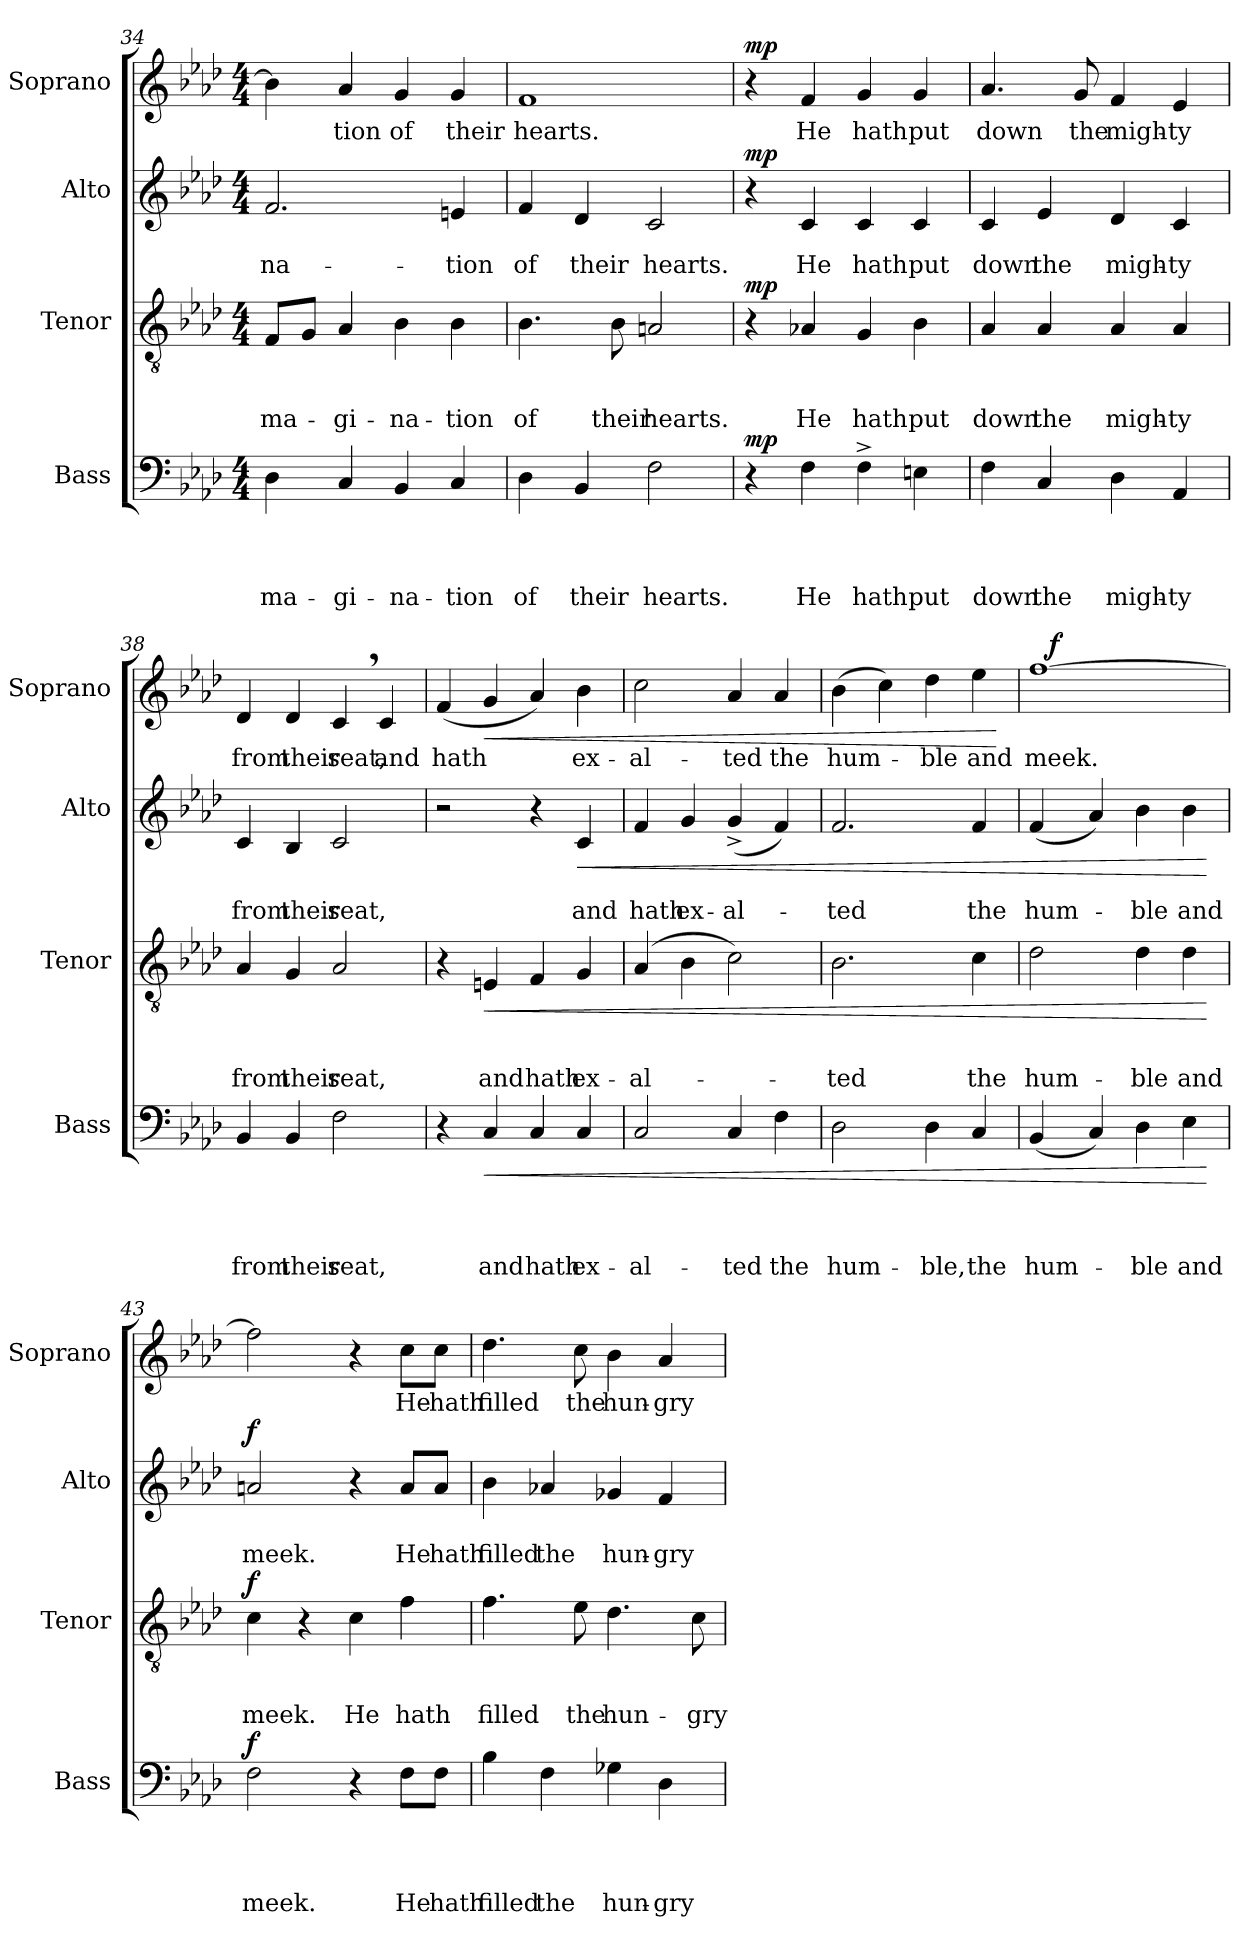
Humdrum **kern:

**kern	**text	**text	**text	**text	**dynam	**kern	**text	**text	**text	**dynam	**kern	**text	**text	**dynam	**kern	**text	**dynam
*part4	*part4	*part4	*part4	*part4	*part4	*part3	*part3	*part3	*part3	*part3	*part2	*part2	*part2	*part2	*part1	*part1	*part1
*staff4	*staff4	*staff4	*staff4	*staff4	*staff4	*staff3	*staff3	*staff3	*staff3	*staff3	*staff2	*staff2	*staff2	*staff2	*staff1	*staff1	*staff1
*I"Bass	*	*	*	*	*	*I"Tenor	*	*	*	*	*I"Alto	*	*	*	*I"Soprano	*	*
*I'Bass	*	*	*	*	*	*I'Tenor	*	*	*	*	*I'Alto	*	*	*	*I'Soprano	*	*
!!LO:LB:g=z
*clefF4	*	*	*	*	*	*clefGv2	*	*	*	*	*clefG2	*	*	*	*clefG2	*	*
*k[b-e-a-d-]	*	*	*	*	*	*k[b-e-a-d-]	*	*	*	*	*k[b-e-a-d-]	*	*	*	*k[b-e-a-d-]	*	*
*A-:	*	*	*	*	*	*A-:	*	*	*	*	*A-:	*	*	*	*A-:	*	*
*M4/4	*	*	*	*	*	*M4/4	*	*	*	*	*M4/4	*	*	*	*M4/4	*	*
=34	=34	=34	=34	=34	=34	=34	=34	=34	=34	=34	=34	=34	=34	=34	=34	=34	=34
!	!	!	!	!LO:LY:b	!	!	!	!	!LO:LY:b	!	!	!	!LO:LY:b	!	!	!	!
4D-\	.	.	.	-ma-	.	8F/L	.	.	-ma-	.	2.f/	.	-na-	.	4b-\]	.	.
.	.	.	.	.	.	8G/J	.	.	.	.	.	.	.	.	.	.	.
!	!	!	!	!LO:LY:b	!	!	!	!	!LO:LY:b	!	!	!	!	!	!	!LO:LY:b	!
4C/	.	.	.	-gi-	.	4A-/	.	.	-gi-	.	.	.	.	.	4a-/	-tion	.
!	!	!	!	!LO:LY:b	!	!	!	!	!LO:LY:b	!	!	!	!	!	!	!LO:LY:b	!
4BB-/	.	.	.	-na-	.	4B-\	.	.	-na-	.	.	.	.	.	4g/	of	.
!	!	!	!	!LO:LY:b	!	!	!	!	!LO:LY:b	!	!	!	!LO:LY:b	!	!	!LO:LY:b	!
4C/	.	.	.	-tion	.	4B-\	.	.	-tion	.	4en/	.	-tion	.	4g/	their	.
=35	=35	=35	=35	=35	=35	=35	=35	=35	=35	=35	=35	=35	=35	=35	=35	=35	=35
!	!	!	!	!LO:LY:b	!	!	!	!	!LO:LY:b	!	!	!	!LO:LY:b	!	!	!LO:LY:b	!
4D-\	.	.	.	of	.	4.B-\	.	.	of	.	4f/	.	of	.	1f	hearts.	.
!	!	!	!	!LO:LY:b	!	!	!	!	!	!	!	!	!LO:LY:b	!	!	!	!
4BB-/	.	.	.	their	.	.	.	.	.	.	4d-/	.	their	.	.	.	.
!	!	!	!	!	!	!	!	!	!LO:LY:b	!	!	!	!	!	!	!	!
.	.	.	.	.	.	8B-\	.	.	their	.	.	.	.	.	.	.	.
!	!	!	!	!LO:LY:b	!	!	!	!	!LO:LY:b	!	!	!	!LO:LY:b	!	!	!	!
2F\	.	.	.	hearts.	.	2An/	.	.	hearts.	.	2c/	.	hearts.	.	.	.	.
=36	=36	=36	=36	=36	=36	=36	=36	=36	=36	=36	=36	=36	=36	=36	=36	=36	=36
!	!	!	!	!	!LO:DY:b	!	!	!	!	!LO:DY:b	!	!	!	!LO:DY:b	!	!	!LO:DY:b
4r	.	.	.	.	mp	4r	.	.	.	mp	4r	.	.	mp	4r	.	mp
!	!	!	!	!LO:LY:b	!	!	!	!	!LO:LY:b	!	!	!	!LO:LY:b	!	!	!LO:LY:b	!
4F\	.	.	.	He	.	4A-X/	.	.	He	.	4c/	.	He	.	4f/	He	.
!	!	!	!	!LO:LY:b	!	!	!	!	!LO:LY:b	!	!	!	!LO:LY:b	!	!	!LO:LY:b	!
4F^>\	.	.	.	hath	.	4G/	.	.	hath	.	4c/	.	hath	.	4g/	hath	.
!	!	!	!	!LO:LY:b	!	!	!	!	!LO:LY:b	!	!	!	!LO:LY:b	!	!	!LO:LY:b	!
4En\	.	.	.	put	.	4B-\	.	.	put	.	4c/	.	put	.	4g/	put	.
=37	=37	=37	=37	=37	=37	=37	=37	=37	=37	=37	=37	=37	=37	=37	=37	=37	=37
!	!	!	!	!LO:LY:b	!	!	!	!	!LO:LY:b	!	!	!	!LO:LY:b	!	!	!LO:LY:b	!
4F\	.	.	.	down	.	4A-/	.	.	down	.	4c/	.	down	.	4.a-/	down	.
!	!	!	!	!LO:LY:b	!	!	!	!	!LO:LY:b	!	!	!	!LO:LY:b	!	!	!	!
4C/	.	.	.	the	.	4A-/	.	.	the	.	4e-/	.	the	.	.	.	.
!	!	!	!	!	!	!	!	!	!	!	!	!	!	!	!	!LO:LY:b	!
.	.	.	.	.	.	.	.	.	.	.	.	.	.	.	8g/	the	.
!	!	!	!	!LO:LY:b	!	!	!	!	!LO:LY:b	!	!	!	!LO:LY:b	!	!	!LO:LY:b	!
4D-\	.	.	.	migh-	.	4A-/	.	.	migh-	.	4d-/	.	migh-	.	4f/	migh-	.
!	!	!	!	!LO:LY:b:rj	!	!	!	!	!LO:LY:b:rj	!	!	!	!LO:LY:b:rj	!	!	!LO:LY:b:rj	!
4AA-/	.	.	.	-ty	.	4A-/	.	.	-ty	.	4c/	.	-ty	.	4e-/	-ty	.
=38	=38	=38	=38	=38	=38	=38	=38	=38	=38	=38	=38	=38	=38	=38	=38	=38	=38
!	!	!	!	!LO:LY:b	!	!	!	!	!LO:LY:b	!	!	!	!LO:LY:b	!	!	!LO:LY:b	!
4BB-/	.	.	.	from	.	4A-/	.	.	from	.	4c/	.	from	.	4d-/	from	.
!	!	!	!	!LO:LY:b	!	!	!	!	!LO:LY:b	!	!	!	!LO:LY:b	!	!	!LO:LY:b	!
4BB-/	.	.	.	their	.	4G/	.	.	their	.	4B-/	.	their	.	4d-/	their	.
!	!	!	!	!LO:LY:b	!	!	!	!	!LO:LY:b	!	!	!	!LO:LY:b	!	!	!LO:LY:b	!
2F\	.	.	.	seat,	.	2A-/	.	.	seat,	.	2c/	.	seat,	.	4c,>/	seat,	.
!	!	!	!	!	!	!	!	!	!	!	!	!	!	!	!	!LO:LY:b	!
.	.	.	.	.	.	.	.	.	.	.	.	.	.	.	4c/	and	.
!!LO:PB:g=z
=39	=39	=39	=39	=39	=39	=39	=39	=39	=39	=39	=39	=39	=39	=39	=39	=39	=39
!	!	!	!	!	!	!	!	!	!	!	!	!	!	!	!	!LO:LY:b	!
4r	.	.	.	.	.	4r	.	.	.	.	2r	.	.	.	(<4f/	hath	.
!	!	!	!	!LO:LY:b	!LO:HP:b	!	!	!	!LO:LY:b	!LO:HP:b	!	!	!	!	!	!	!LO:HP:b
4C/	.	.	.	and	<	4En/	.	.	and	<	.	.	.	.	4g/	.	<
!	!	!	!	!LO:LY:b	!	!	!	!	!LO:LY:b	!	!	!	!	!	!	!	!
4C/	.	.	.	hath	.	4F/	.	.	hath	.	4r	.	.	.	4a-/)	.	.
!	!	!	!	!LO:LY:b	!	!	!	!	!LO:LY:b	!	!	!	!LO:LY:b	!LO:HP:b	!	!LO:LY:b	!
4C/	.	.	.	ex-	.	4G/	.	.	ex-	.	4c/	.	and	<	4b-\	ex-	.
=40	=40	=40	=40	=40	=40	=40	=40	=40	=40	=40	=40	=40	=40	=40	=40	=40	=40
!	!	!	!	!LO:LY:b	!	!	!	!	!LO:LY:b	!	!	!	!LO:LY:b	!	!	!LO:LY:b	!
2C/	.	.	.	-al-	.	(4A-/	.	.	-al-	.	4f/	.	hath	.	2cc\	-al-	.
!	!	!	!	!	!	!	!	!	!	!	!	!	!LO:LY:b	!	!	!	!
.	.	.	.	.	.	4B-\	.	.	.	.	4g/	.	ex-	.	.	.	.
!	!	!	!	!LO:LY:b	!	!	!	!	!	!	!	!	!LO:LY:b	!	!	!LO:LY:b	!
4C/	.	.	.	-ted	.	2c\)	.	.	.	.	(<4g^</	.	-al-	.	4a-/	-ted	.
!	!	!	!	!LO:LY:b	!	!	!	!	!	!	!	!	!	!	!	!LO:LY:b	!
4F\	.	.	.	the	.	.	.	.	.	.	4f/)	.	.	.	4a-/	the	.
=41	=41	=41	=41	=41	=41	=41	=41	=41	=41	=41	=41	=41	=41	=41	=41	=41	=41
!	!	!	!	!LO:LY:b	!	!	!	!	!LO:LY:b	!	!	!	!LO:LY:b	!	!	!LO:LY:b	!
2D-\	.	.	.	hum-	.	2.B-\	.	.	-ted	.	2.f/	.	-ted	.	(>4b-\	hum-	.
.	.	.	.	.	.	.	.	.	.	.	.	.	.	.	4cc\)	.	.
!	!	!	!	!LO:LY:b	!	!	!	!	!	!	!	!	!	!	!	!LO:LY:b	!
4D-\	.	.	.	-ble,	.	.	.	.	.	.	.	.	.	.	4dd-\	-ble	.
!	!	!	!	!LO:LY:b	!	!	!	!	!LO:LY:b	!	!	!	!LO:LY:b	!	!	!LO:LY:b	!
4C/	.	.	.	the	.	4c\	.	.	the	.	4f/	.	the	.	4ee-\	and	.
.	.	.	.	.	.	.	.	.	.	.	.	.	.	.	.	.	[
=42	=42	=42	=42	=42	=42	=42	=42	=42	=42	=42	=42	=42	=42	=42	=42	=42	=42
!	!	!	!	!LO:LY:b	!	!	!	!	!LO:LY:b	!	!	!	!LO:LY:b	!	!	!LO:LY:b	!
*	*	*	*	*	*	*	*	*	*	*	*	*	*	*	*^	*	*
(<4BB-/	.	.	.	hum-	.	2d-\	.	.	hum-	.	(<4f/	.	hum-	.	[>1ff	16ryy	meek.	.
!	!	!	!	!	!	!	!	!	!	!	!	!	!	!	!	!	!	!LO:DY:a
.	.	.	.	.	.	.	.	.	.	.	.	.	.	.	.	2...ryy	.	f
4C/)	.	.	.	.	.	.	.	.	.	.	4a-/)	.	.	.	.	.	.	.
!	!	!	!	!LO:LY:b	!	!	!	!	!LO:LY:b	!	!	!	!LO:LY:b	!	!	!	!	!
4D-\	.	.	.	-ble	.	4d-\	.	.	-ble	.	4b-\	.	-ble	.	.	.	.	.
!	!	!	!	!LO:LY:b	!	!	!	!	!LO:LY:b	!	!	!	!LO:LY:b	!	!	!	!	!
4E-\	.	.	.	and	.	4d-\	.	.	and	.	4b-\	.	and	.	.	.	.	.
.	.	.	.	.	[	.	.	.	.	[	.	.	.	[	.	.	.	.
=43	=43	=43	=43	=43	=43	=43	=43	=43	=43	=43	=43	=43	=43	=43	=43	=43	=43	=43
!	!	!	!	!LO:LY:b	!LO:DY:a	!	!	!	!LO:LY:b	!LO:DY:a	!	!	!LO:LY:b	!LO:DY:a	!	!	!	!
*	*	*	*	*	*	*	*	*	*	*	*	*	*	*	*v	*v	*	*
2F\	.	.	.	meek.	f	4c\	.	.	meek.	f	2an/	.	meek.	f	2ff\]	.	.
.	.	.	.	.	.	4r	.	.	.	.	.	.	.	.	.	.	.
!	!	!	!	!	!	!	!	!	!LO:LY:b	!	!	!	!	!	!	!	!
4r	.	.	.	.	.	4c\	.	.	He	.	4r	.	.	.	4r	.	.
!	!	!	!	!LO:LY:b	!	!	!	!	!LO:LY:b	!	!	!	!LO:LY:b	!	!	!LO:LY:b	!
8F\L	.	.	.	He	.	4f\	.	.	hath	.	8a/L	.	He	.	8cc\L	He	.
!	!	!	!	!LO:LY:b	!	!	!	!	!	!	!	!	!LO:LY:b	!	!	!LO:LY:b	!
8F\J	.	.	.	hath	.	.	.	.	.	.	8a/J	.	hath	.	8cc\J	hath	.
!!LO:LB:g=z
=44	=44	=44	=44	=44	=44	=44	=44	=44	=44	=44	=44	=44	=44	=44	=44	=44	=44
!	!	!	!	!LO:LY:b:rj	!	!	!	!	!LO:LY:b:rj	!	!	!	!LO:LY:b:rj	!	!	!LO:LY:b:rj	!
4B-\	.	.	.	filled	.	4.f\	.	.	filled	.	4b-\	.	filled	.	4.dd-\	filled	.
!	!	!	!	!LO:LY:b	!	!	!	!	!	!	!	!	!LO:LY:b	!	!	!	!
4F\	.	.	.	the	.	.	.	.	.	.	4a-X/	.	the	.	.	.	.
!	!	!	!	!	!	!	!	!	!LO:LY:b	!	!	!	!	!	!	!LO:LY:b	!
.	.	.	.	.	.	8e-\	.	.	the	.	.	.	.	.	8cc\	the	.
!	!	!	!	!LO:LY:b	!	!	!	!	!LO:LY:b	!	!	!	!LO:LY:b	!	!	!LO:LY:b	!
4G-X\	.	.	.	hun-	.	4.d-\	.	.	hun-	.	4g-X/	.	hun-	.	4b-\	hun-	.
!	!	!	!	!LO:LY:b:rj	!	!	!	!	!	!	!	!	!LO:LY:b:rj	!	!	!LO:LY:b:rj	!
4D-\	.	.	.	-gry	.	.	.	.	.	.	4f/	.	-gry	.	4a-/	-gry	.
!	!	!	!	!	!	!	!	!	!LO:LY:b	!	!	!	!	!	!	!	!
.	.	.	.	.	.	8c\	.	.	-gry	.	.	.	.	.	.	.	.
=	=	=	=	=	=	=	=	=	=	=	=	=	=	=	=	=	=
*-	*-	*-	*-	*-	*-	*-	*-	*-	*-	*-	*-	*-	*-	*-	*-	*-	*-
